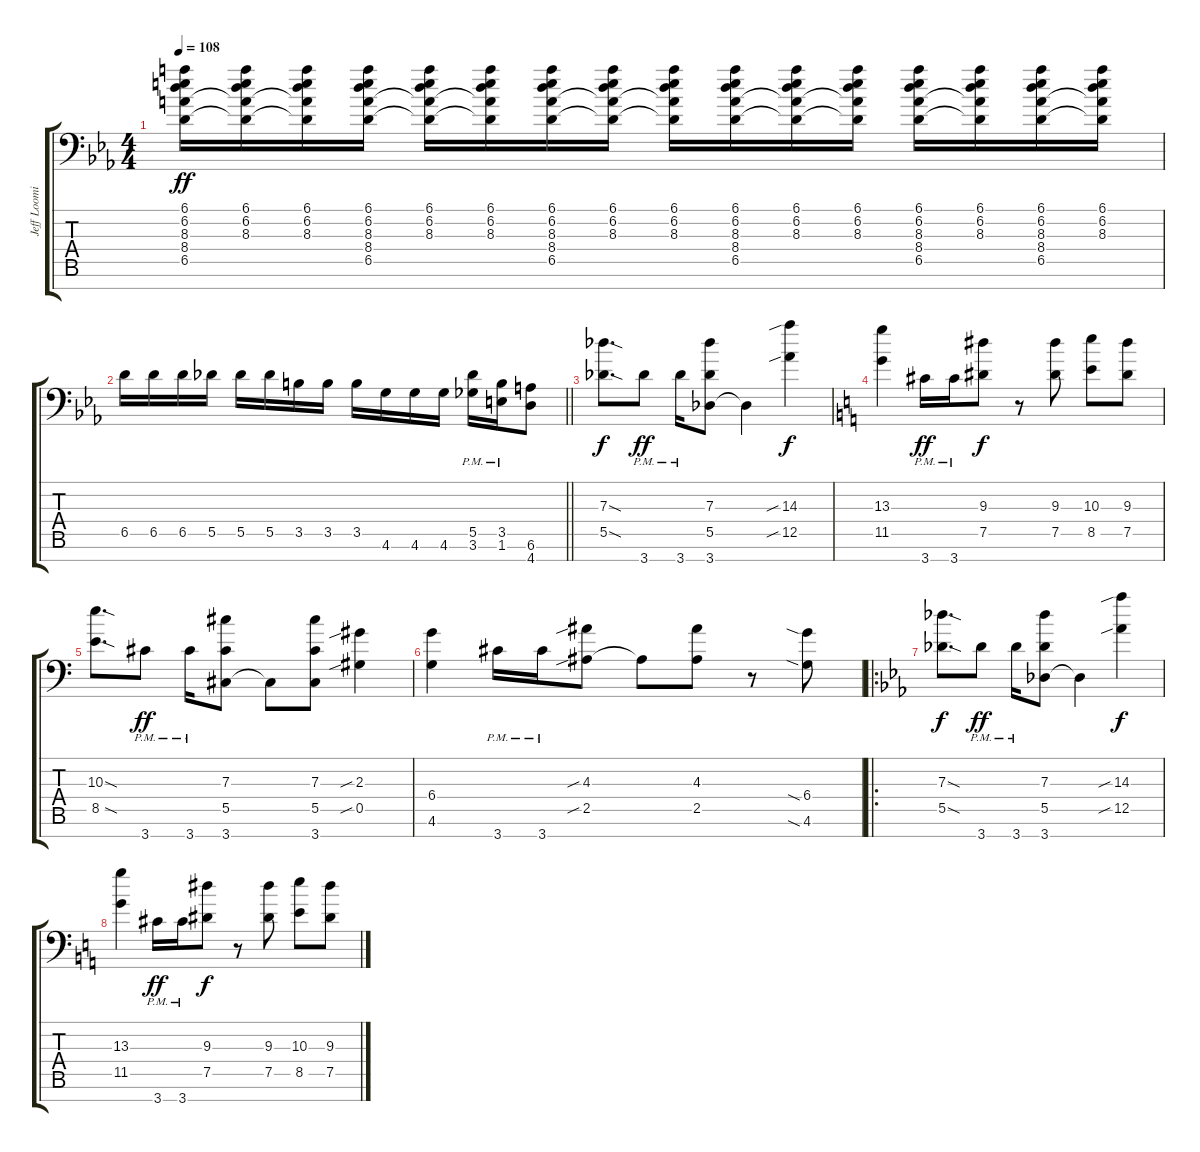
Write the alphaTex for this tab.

\track ("Jeff Loomis Rhythm" "Jeff Loomi") {instrument distortionguitar}
\staff {score tabs}
\tuning (Eb4 Bb3 Gb3 Db3 Ab2 Eb2 Bb1) {hide}
\ts (4 4)
\tempo 108
\clef f4
\ks eb
(6.1 6.2 8.3 8.4 6.5).16{dy ff} (6.1 6.2 8.3 8.4{t} 6.5{t}).16 (6.1 6.2 8.3 8.4{t} 6.5{t}).16 (6.1 6.2 8.3 8.4 6.5).16 (6.1 6.2 8.3 8.4{t} 6.5{t}).16 (6.1 6.2 8.3 8.4{t} 6.5{t}).16 (6.1 6.2 8.3 8.4 6.5).16 (6.1 6.2 8.3 8.4{t} 6.5{t}).16 (6.1 6.2 8.3 8.4{t} 6.5{t}).16 (6.1 6.2 8.3 8.4 6.5).16 (6.1 6.2 8.3 8.4{t} 6.5{t}).16 (6.1 6.2 8.3 8.4{t} 6.5{t}).16 (6.1 6.2 8.3 8.4 6.5).16 (6.1 6.2 8.3 8.4{t} 6.5{t}).16 (6.1 6.2 8.3 8.4 6.5).16 (6.1 6.2 8.3 8.4{t} 6.5{t}).16 |
\barLineRight lightlight
6.5.16 6.5.16 6.5.16 5.5.16 5.5.16 5.5.16 3.5.16 3.5.16 3.5.16 4.6.16 4.6.16 4.6.16 (5.5 3.6{pm}).16 (3.5{pm} 1.6{pm}).16 (6.6 4.7).8 |
(7.3{sod} 5.5{sod}).8{d dy f} 3.7{pm}.8{ot 8vb dy ff} 3.7{pm}.16{ot 8vb} (7.3 5.5 3.7).8 3.7{t}.4 (14.3{sib} 12.5{sib}).4{dy f} |
\ks c
(13.3 11.5).4 3.7{pm}.16{ot 8vb dy ff} 3.7{pm}.16{ot 8vb} (9.3 7.5).8{dy f} r.8 (9.3 7.5).8 (10.3 8.5).8 (9.3 7.5).8 |
(10.3{sod} 8.5{sod}).8{d} 3.7{pm}.8{ot 8vb dy ff} 3.7{pm}.16{ot 8vb} (7.3 5.5 3.7).8 3.7{t}.8 (7.3 5.5 3.7).8 (2.3{sib} 0.5{sib}).4 |
(6.4 4.6).4 3.7{pm}.16{ot 8vb} 3.7{pm}.16{ot 8vb} (4.3{sib} 2.5{sib}).8 2.5{t}.8 (4.3 2.5).8 r.8 (6.4{sia} 4.6{sia}).8 |
\ro
\ks eb
(7.3{sod} 5.5{sod}).8{d dy f} 3.7{pm}.8{ot 8vb dy ff} 3.7{pm}.16{ot 8vb} (7.3 5.5 3.7).8 3.7{t}.4 (14.3{sib} 12.5{sib}).4{dy f} |
\ks c
(13.3 11.5).4 3.7{pm}.16{ot 8vb dy ff} 3.7{pm}.16{ot 8vb} (9.3 7.5).8{dy f} r.8 (9.3 7.5).8 (10.3 8.5).8 (9.3 7.5).8
